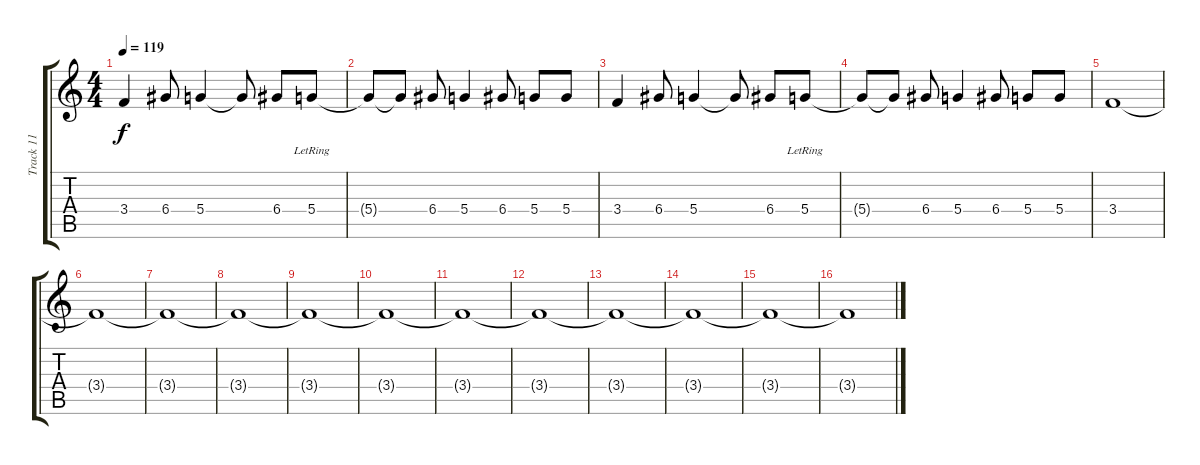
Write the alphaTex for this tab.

\track ("Track 11" "Track 11") {instrument distortionguitar}
\staff {score tabs}
\tuning (E4 B3 G3 D3 A2 E2) {hide}
\ts (4 4)
\tempo 119
\clef g2
\ks c
3.4.4{dy f} 6.4.8 5.4.4 5.4{t}.8 6.4.8 5.4{lr}.8 |
5.4{t}.8 5.4{t}.8 6.4.8 5.4.4 6.4.8 5.4.8 5.4.8 |
3.4.4 6.4.8 5.4.4 5.4{t}.8 6.4.8 5.4{lr}.8 |
5.4{t}.8 5.4{t}.8 6.4.8 5.4.4 6.4.8 5.4.8 5.4.8 |
3.4.1 |
3.4{t}.1 |
3.4{t}.1 |
3.4{t}.1 |
3.4{t}.1 |
3.4{t}.1 |
3.4{t}.1 |
3.4{t}.1 |
3.4{t}.1 |
3.4{t}.1 |
3.4{t}.1 |
3.4{t}.1
